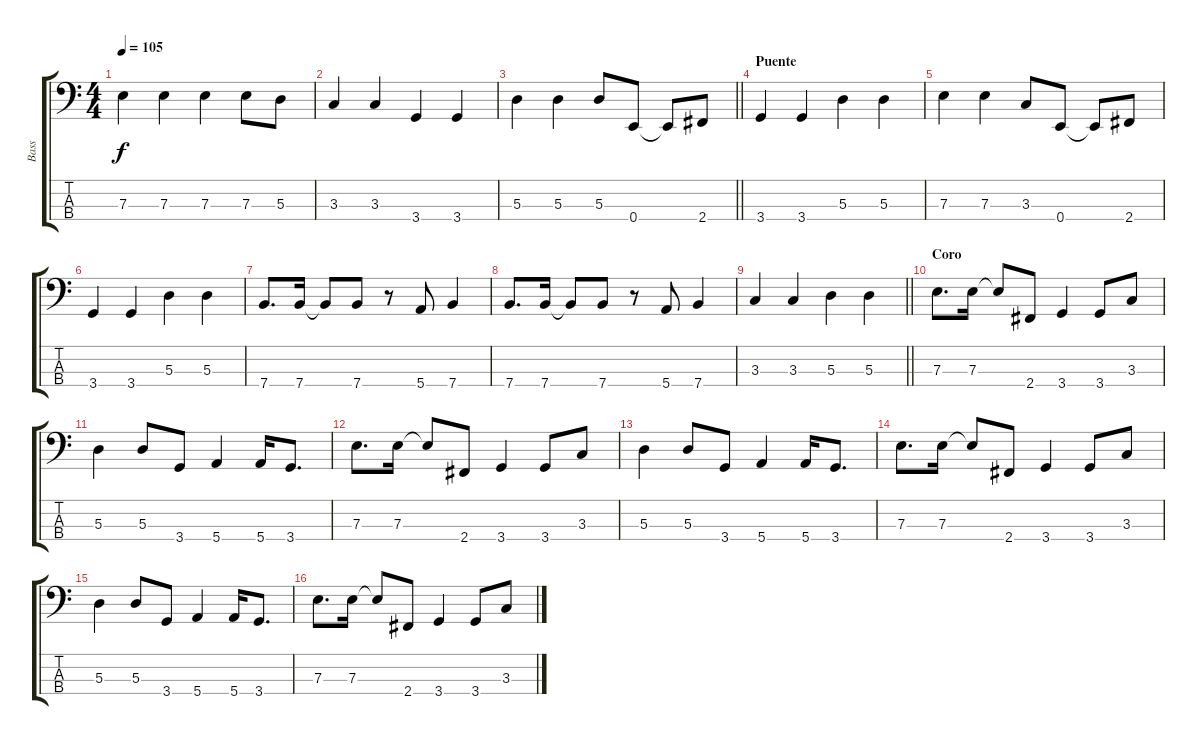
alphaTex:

\track ("Bass" "Bass") {instrument electricbasspick}
\staff {score tabs}
\tuning (G2 D2 A1 E1) {hide}
\ts (4 4)
\tempo 105
\clef f4
\ks c
7.3.4{dy f} 7.3.4 7.3.4 7.3.8 5.3.8 |
3.3.4 3.3.4 3.4.4 3.4.4 |
\barLineRight lightlight
5.3.4 5.3.4 5.3.8 0.4.8 0.4{t}.8 2.4.8 |
\section ("" "Puente")
3.4.4 3.4.4 5.3.4 5.3.4 |
7.3.4 7.3.4 3.3.8 0.4.8 0.4{t}.8 2.4.8 |
3.4.4 3.4.4 5.3.4 5.3.4 |
7.4.8{d} 7.4.16 7.4{t}.8 7.4.8 r.8 5.4.8 7.4.4 |
7.4.8{d} 7.4.16 7.4{t}.8 7.4.8 r.8 5.4.8 7.4.4 |
\barLineRight lightlight
3.3.4 3.3.4 5.3.4 5.3.4 |
\section ("" "Coro")
7.3.8{d} 7.3.16 7.3{t}.8 2.4.8 3.4.4 3.4.8 3.3.8 |
5.3.4 5.3.8 3.4.8 5.4.4 5.4.16 3.4.8{d} |
7.3.8{d} 7.3.16 7.3{t}.8 2.4.8 3.4.4 3.4.8 3.3.8 |
5.3.4 5.3.8 3.4.8 5.4.4 5.4.16 3.4.8{d} |
7.3.8{d} 7.3.16 7.3{t}.8 2.4.8 3.4.4 3.4.8 3.3.8 |
5.3.4 5.3.8 3.4.8 5.4.4 5.4.16 3.4.8{d} |
7.3.8{d} 7.3.16 7.3{t}.8 2.4.8 3.4.4 3.4.8 3.3.8
